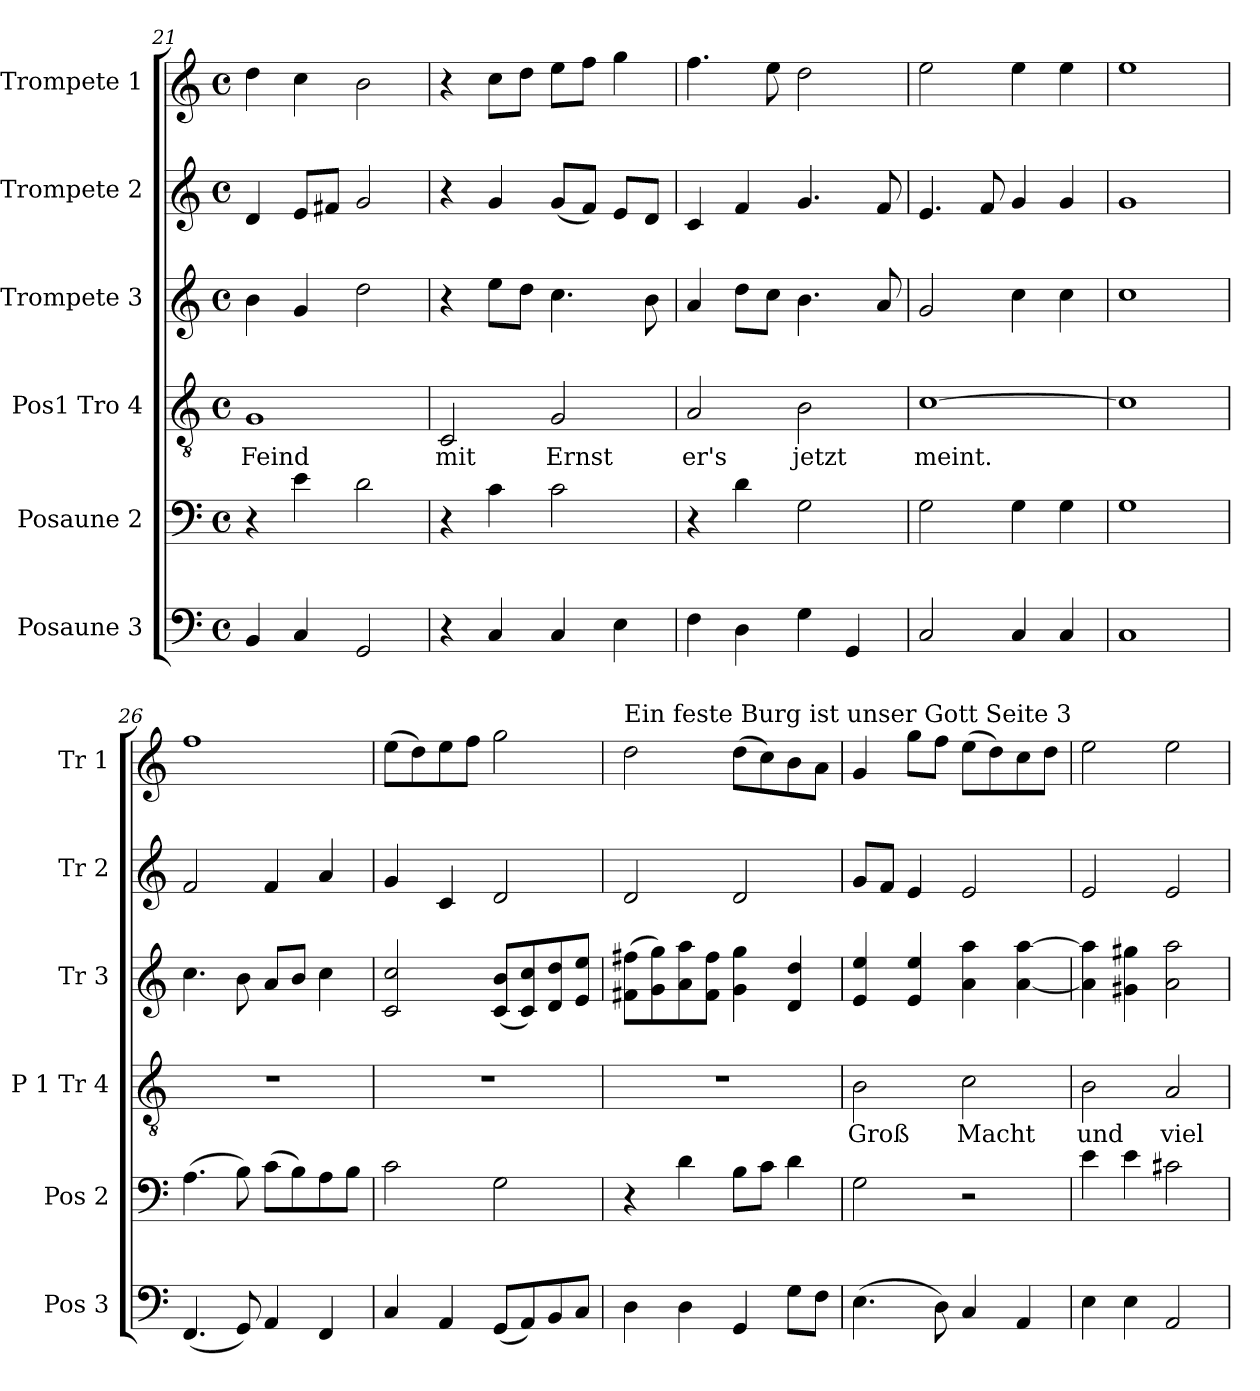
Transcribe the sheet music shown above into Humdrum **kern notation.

**kern	**kern	**kern	**text	**kern	**kern	**kern
*part6	*part5	*part4	*part4	*part3	*part2	*part1
*staff6	*staff5	*staff4	*staff4	*staff3	*staff2	*staff1
*I"Posaune 3	*I"Posaune 2	*I"Pos1 Tro 4	*	*I"Trompete 3	*I"Trompete 2	*I"Trompete 1
*I'Pos 3	*I'Pos 2	*I'P 1 Tr 4	*	*I'Tr 3	*I'Tr 2	*I'Tr 1
*clefF4	*clefF4	*clefGv2	*	*clefG2	*clefG2	*clefG2
*	*	*	*	*ITrd1c2	*ITrd1c2	*ITrd1c2
*k[]	*k[]	*k[]	*	*k[b-e-]	*k[b-e-]	*k[b-e-]
*M4/4	*M4/4	*M4/4	*	*M4/4	*M4/4	*M4/4
*met(c)	*met(c)	*met(c)	*	*met(c)	*met(c)	*met(c)
=21	=21	=21	=21	=21	=21	=21
4BB	4r	1G	Feind	4a	4c	4cc
4C	4e	.	.	4f	8dL	4b-
.	.	.	.	.	8enJ	.
2GG	2d	.	.	2cc	2f	2a
=22	=22	=22	=22	=22	=22	=22
4r	4r	2C	mit	4r	4r	4r
4C	4c	.	.	8ddL	4f	8b-L
.	.	.	.	8ccJ	.	8ccJ
4C	2c	2G	Ernst	4.b-	(<8fL	8ddL
.	.	.	.	.	8e-J)	8ee-J
4E	.	.	.	.	8dL	4ff
.	.	.	.	8a	8cJ	.
!!LO:LB:g=z
=23	=23	=23	=23	=23	=23	=23
4F	4r	2A	er's	4g	4B-	4.ee-
4D	4d	.	.	8ccL	4e-	.
.	.	.	.	8b-J	.	8dd
4G	2G	2B	jetzt	4.a	4.f	2cc
4GG	.	.	.	.	.	.
.	.	.	.	8g	8e-	.
=24	=24	=24	=24	=24	=24	=24
2C	2G	[1c	meint.	2f	4.d	2dd
.	.	.	.	.	8e-	.
4C	4G	.	.	4b-\	4f	4dd
4C	4G	.	.	4b-\	4f	4dd
=25	=25	=25	=25	=25	=25	=25
1C	1G	1c]	.	1b-	1f	1dd
=26	=26	=26	=26	=26	=26	=26
(<4.FF	(>4.A	1r	.	4.b-\	2e-	1ee-
8GG)	8B)	.	.	8a\	.	.
4AA	(>8cL	.	.	8gL	4e-	.
.	8B)	.	.	8aJ	.	.
4FF	8A	.	.	4b-\	4g	.
.	8BJ	.	.	.	.	.
=27	=27	=27	=27	=27	=27	=27
4C	2c	1r	.	2B- 2b-	4f	(>8ddL
.	.	.	.	.	.	8cc)
4AA	.	.	.	.	4B-	8dd
.	.	.	.	.	.	8ee-J
(<8GGL	2G	.	.	(<8B- 8aL	2c	2ff
8AA)	.	.	.	8B- 8b-)	.	.
8BB	.	.	.	8c 8cc	.	.
8CJ	.	.	.	8d 8ddJ	.	.
!!LO:LB:g=z
=28	=28	=28	=28	=28	=28	=28
!	!	!	!	!	!	!LO:TX:a:t=Ein feste Burg ist unser Gott Seite 3
4D	4r	1r	.	(>8en 8eenL	2c	2cc
.	.	.	.	8f 8ff)	.	.
4D	4d	.	.	8g 8gg	.	.
.	.	.	.	8e 8eeJ	.	.
4GG	8BL	.	.	4f 4ff	2c	(>8ccL
.	8cJ	.	.	.	.	8b-)
8GL	4d	.	.	4c 4cc	.	8a
8FJ	.	.	.	.	.	8gJ
=29	=29	=29	=29	=29	=29	=29
(>4.E	2G	2B	Groß	4d 4dd	8fL	4f
.	.	.	.	.	8e-J	.
.	.	.	.	4d 4dd	4d	8ffL
8D)	.	.	.	.	.	8ee-J
4C	2r	2c	Macht	4g 4gg	2d	(>8ddL
.	.	.	.	.	.	8cc)
4AA	.	.	.	[4g [4gg	.	8b-
.	.	.	.	.	.	8ccJ
=30	=30	=30	=30	=30	=30	=30
4E	4e	2B	und	4g] 4gg]	2d	2dd
4E	4e	.	.	4f#X 4ff#X	.	.
2AA	2c#X	2A	viel	2g 2gg	2d	2dd
=	=	=	=	=	=	=
*-	*-	*-	*-	*-	*-	*-
